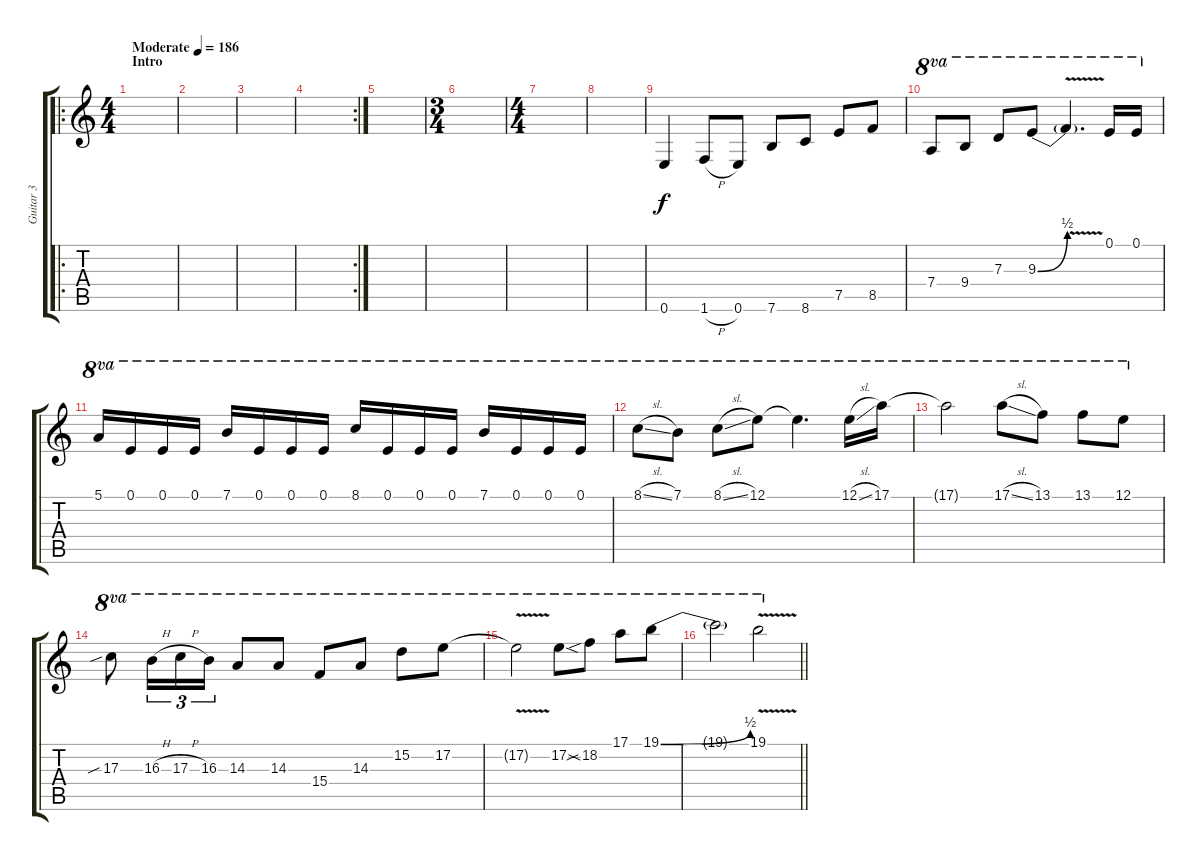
\track ("Guitar 3" "Guitar 3") {instrument overdrivenguitar}
\staff {score tabs}
\tuning (E4 B3 G3 D3 A2 E2) {hide}
\ro
\ts (4 4)
\section ("" "Intro")
\tempo (186 "Moderate")
\clef g2
\ks c
|
|
|
\rc 2
|
|
\ts (3 4)
|
\ts (4 4)
|
|
0.6.4 1.6{h}.8 0.6.8 7.6.8 8.6.8 7.5.8 8.5.8 |
7.4.8{ot 8va} 9.4.8{ot 8va} 7.3.8{ot 8va} 9.3{be (bend 0 0 60 2)}.8{ot 8va} 9.3{v t}.4{d ot 8va} 0.1.16{ot 8va} 0.1.16{ot 8va} |
5.1.16{ot 8va} 0.1.16{ot 8va} 0.1.16{ot 8va} 0.1.16{ot 8va} 7.1.16{ot 8va} 0.1.16{ot 8va} 0.1.16{ot 8va} 0.1.16{ot 8va} 8.1.16{ot 8va} 0.1.16{ot 8va} 0.1.16{ot 8va} 0.1.16{ot 8va} 7.1.16{ot 8va} 0.1.16{ot 8va} 0.1.16{ot 8va} 0.1.16{ot 8va} |
8.1{sl}.8{ot 8va} 7.1.8{ot 8va} 8.1{sl}.8{ot 8va} 12.1.8{ot 8va} 12.1{t}.4{d ot 8va} 12.1{sl}.16{ot 8va} 17.1.16{ot 8va} |
17.1{t}.2{ot 8va} 17.1{sl}.8{ot 8va} 13.1.8{ot 8va} 13.1.8{ot 8va} 12.1.8{ot 8va} |
17.3{sib}.8{ot 8va} 16.3{h}.16{tu (3 2) ot 8va} 17.3{h}.16{tu (3 2) ot 8va} 16.3.16{tu (3 2) ot 8va} 14.3.8{ot 8va} 14.3.8{ot 8va} 15.4.8{ot 8va} 14.3.8{ot 8va} 15.2.8{ot 8va} 17.2.8{ot 8va} |
17.2{v t}.2{ot 8va} 17.2{sod}.8{ot 8va} 18.2{sib}.8{ot 8va} 17.1.8{ot 8va} 19.1{be (bend 0 0 60 2)}.8{ot 8va} |
\barLineRight lightlight
19.1{t}.2{ot 8va} 19.1{v}.2{ot 8va}
